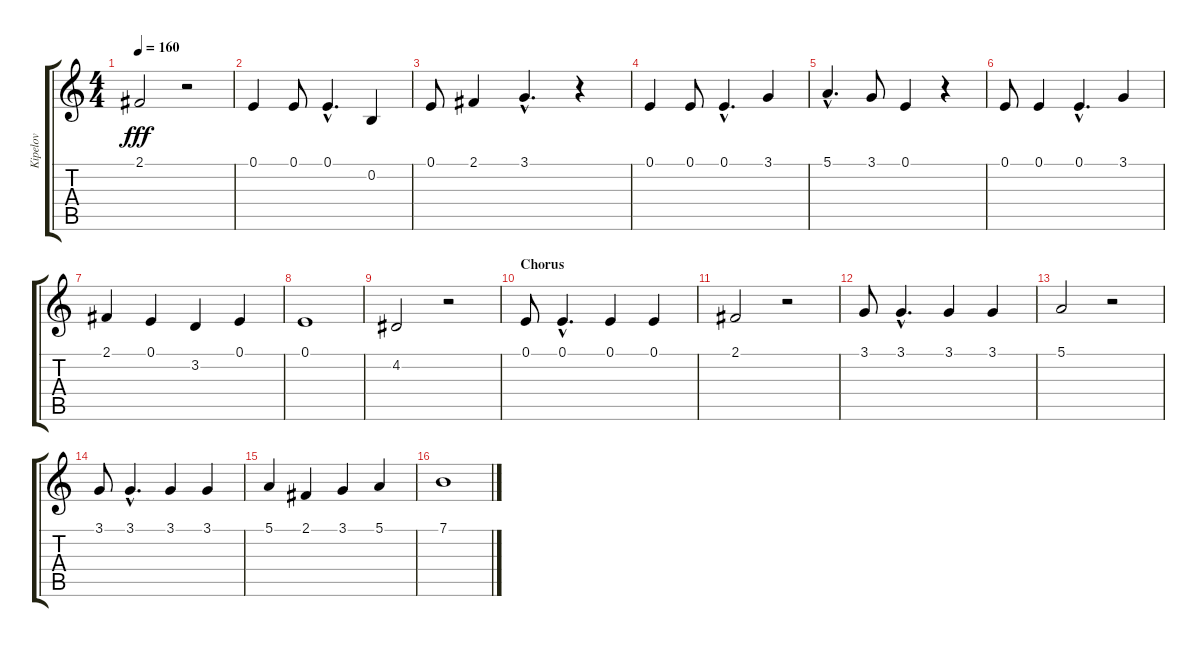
\track ("Kipelov" "Kipelov") {instrument tenorsax}
\staff {score tabs}
\tuning (E4 B3 G3 D3 A2 E2) {hide}
\ts (4 4)
\tempo 160
\clef g2
\ks c
2.1.2{dy fff} r.2 |
0.1.4 0.1.8 0.1{hac}.4{d} 0.2.4 |
0.1.8 2.1.4 3.1{hac}.4{d} r.4 |
0.1.4 0.1.8 0.1{hac}.4{d} 3.1.4 |
5.1{hac}.4{d} 3.1.8 0.1.4 r.4 |
0.1.8 0.1.4 0.1{hac}.4{d} 3.1.4 |
2.1.4 0.1.4 3.2.4 0.1.4 |
0.1.1 |
4.2.2 r.2 |
\section ("" "Chorus")
0.1.8 0.1{hac}.4{d} 0.1.4 0.1.4 |
2.1.2 r.2 |
3.1.8 3.1{hac}.4{d} 3.1.4 3.1.4 |
5.1.2 r.2 |
3.1.8 3.1{hac}.4{d} 3.1.4 3.1.4 |
5.1.4 2.1.4 3.1.4 5.1.4 |
7.1.1
